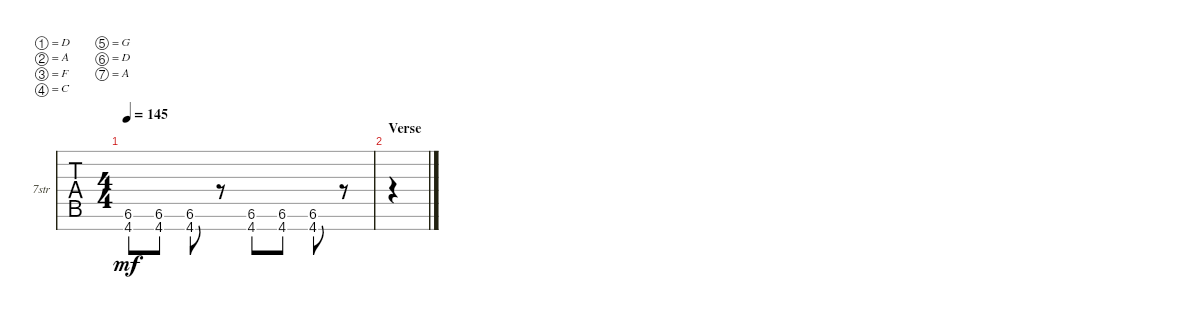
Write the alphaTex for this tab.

\bracketExtendMode groupsimilarinstruments
\firstSystemTrackNameOrientation horizontal
\otherSystemsTrackNameOrientation horizontal
\track ("7str" "7str") {defaultSystemsLayout 4 solo instrument overdrivenguitar}
\staff {tabs}
\tuning (D4 A3 F3 C3 G2 D2 A1)
\ts (4 4)
\tempo 145
\clef g2
\scale
0.944032
\ks bb
(4.7{acc b} 6.6{acc b}).8{dy mf} (4.7{acc b} 6.6{acc b}).8 (4.7{acc b} 6.6{acc b}).8 r.8 (4.7{acc b} 6.6{acc b}).8 (4.7{acc b} 6.6{acc b}).8 (4.7{acc b} 6.6{acc b}).8 r.8 |
\section ("" "Verse")
\scale
1.09583 |
\scale
0.968058 |
\scale
0.968058 |
\scale
0.968058 |
\scale
1.09622 |
\scale
0.967927 |
\scale
0.967927 |
\scale
0.967927 |
\scale
1.09622 |
\scale
0.967927 |
\scale
0.967927 |
\scale
0.967927 |
\scale
1.09622 |
\scale
0.967927 |
\scale
0.967927
